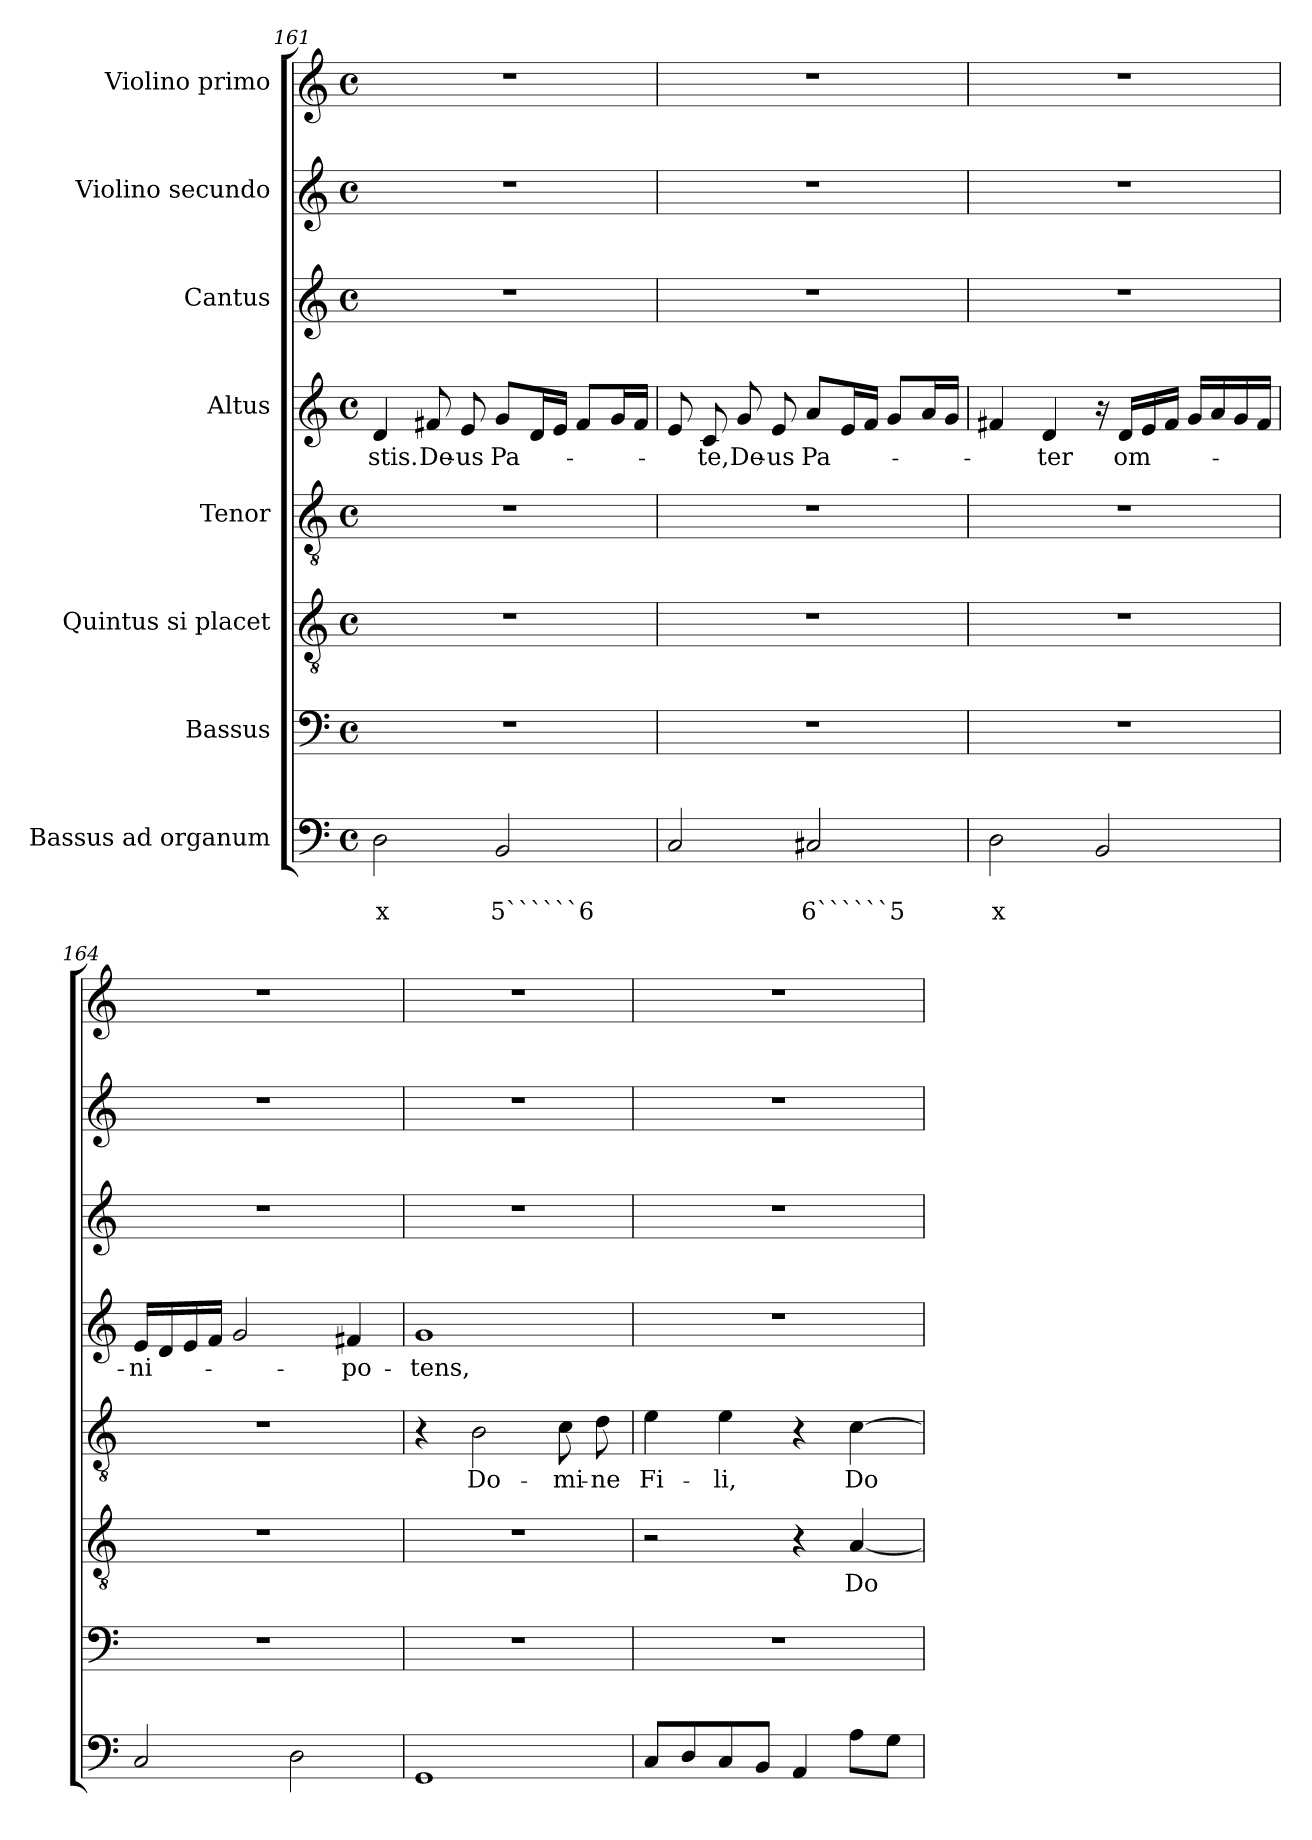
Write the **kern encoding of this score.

**kern	**text	**text	**kern	**kern	**text	**kern	**text	**kern	**text	**kern	**kern	**kern
*part8	*part8	*part8	*part7	*part6	*part6	*part5	*part5	*part4	*part4	*part3	*part2	*part1
*staff8	*staff8	*staff8	*staff7	*staff6	*staff6	*staff5	*staff5	*staff4	*staff4	*staff3	*staff2	*staff1
*I"Bassus ad organum	*	*	*I"Bassus	*I"Quintus si placet	*	*I"Tenor	*	*I"Altus	*	*I"Cantus	*I"Violino secundo	*I"Violino primo
!!LO:LB:g=z
*clefF4	*	*	*clefF4	*clefGv2	*	*clefGv2	*	*clefG2	*	*clefG2	*clefG2	*clefG2
*k[]	*	*	*k[]	*k[]	*	*k[]	*	*k[]	*	*k[]	*k[]	*k[]
*C:	*	*	*C:	*C:	*	*C:	*	*C:	*	*C:	*C:	*C:
*M4/4	*	*	*M4/4	*M4/4	*	*M4/4	*	*M4/4	*	*M4/4	*M4/4	*M4/4
*met(c)	*	*	*met(c)	*met(c)	*	*met(c)	*	*met(c)	*	*met(c)	*met(c)	*met(c)
=161	=161	=161	=161	=161	=161	=161	=161	=161	=161	=161	=161	=161
!	!	!LO:LY:b	!	!	!	!	!	!	!LO:LY:b	!	!	!
2D\	.	x	1r	1r	.	1r	.	4d/	-stis.	1r	1r	1r
!	!	!	!	!	!	!	!	!	!LO:LY:b	!	!	!
.	.	.	.	.	.	.	.	8f#X/	De-	.	.	.
!	!	!	!	!	!	!	!	!	!LO:LY:b	!	!	!
.	.	.	.	.	.	.	.	8e/	-us	.	.	.
!	!	!LO:LY:b	!	!	!	!	!	!	!LO:LY:b	!	!	!
2BB/	.	5``````6	.	.	.	.	.	8g/L	Pa-	.	.	.
.	.	.	.	.	.	.	.	16d/L	.	.	.	.
.	.	.	.	.	.	.	.	16e/JJ	.	.	.	.
.	.	.	.	.	.	.	.	8f#/L	.	.	.	.
.	.	.	.	.	.	.	.	16g/L	.	.	.	.
.	.	.	.	.	.	.	.	16f#/JJ	.	.	.	.
=162	=162	=162	=162	=162	=162	=162	=162	=162	=162	=162	=162	=162
2C/	.	.	1r	1r	.	1r	.	8e/	.	1r	1r	1r
!	!	!	!	!	!	!	!	!	!LO:LY:b	!	!	!
.	.	.	.	.	.	.	.	8c/	-te,	.	.	.
!	!	!	!	!	!	!	!	!	!LO:LY:b	!	!	!
.	.	.	.	.	.	.	.	8g/	De-	.	.	.
!	!	!	!	!	!	!	!	!	!LO:LY:b	!	!	!
.	.	.	.	.	.	.	.	8e/	-us	.	.	.
!	!	!LO:LY:b	!	!	!	!	!	!	!LO:LY:b	!	!	!
2C#X/	.	6``````5	.	.	.	.	.	8a/L	Pa-	.	.	.
.	.	.	.	.	.	.	.	16e/L	.	.	.	.
.	.	.	.	.	.	.	.	16f/JJ	.	.	.	.
.	.	.	.	.	.	.	.	8g/L	.	.	.	.
.	.	.	.	.	.	.	.	16a/L	.	.	.	.
.	.	.	.	.	.	.	.	16g/JJ	.	.	.	.
=163	=163	=163	=163	=163	=163	=163	=163	=163	=163	=163	=163	=163
!	!	!LO:LY:b	!	!	!	!	!	!	!	!	!	!
2D\	.	x	1r	1r	.	1r	.	4f#X/	.	1r	1r	1r
!	!	!	!	!	!	!	!	!	!LO:LY:b	!	!	!
.	.	.	.	.	.	.	.	4d/	-ter	.	.	.
2BB/	.	.	.	.	.	.	.	16r	.	.	.	.
!	!	!	!	!	!	!	!	!	!LO:LY:b	!	!	!
.	.	.	.	.	.	.	.	16d/LL	om-	.	.	.
.	.	.	.	.	.	.	.	16e/	.	.	.	.
.	.	.	.	.	.	.	.	16f#/JJ	.	.	.	.
.	.	.	.	.	.	.	.	16g/LL	.	.	.	.
.	.	.	.	.	.	.	.	16a/	.	.	.	.
.	.	.	.	.	.	.	.	16g/	.	.	.	.
.	.	.	.	.	.	.	.	16f#/JJ	.	.	.	.
=164	=164	=164	=164	=164	=164	=164	=164	=164	=164	=164	=164	=164
!	!	!	!	!	!	!	!	!	!LO:LY:b	!	!	!
2C/	.	.	1r	1r	.	1r	.	16e/LL	-ni-	1r	1r	1r
.	.	.	.	.	.	.	.	16d/	.	.	.	.
.	.	.	.	.	.	.	.	16e/	.	.	.	.
.	.	.	.	.	.	.	.	16f/JJ	.	.	.	.
.	.	.	.	.	.	.	.	2g/	.	.	.	.
2D\	.	.	.	.	.	.	.	.	.	.	.	.
!	!	!	!	!	!	!	!	!	!LO:LY:b	!	!	!
.	.	.	.	.	.	.	.	4f#X/	-po-	.	.	.
=165	=165	=165	=165	=165	=165	=165	=165	=165	=165	=165	=165	=165
!	!	!	!	!	!	!	!	!	!LO:LY:b	!	!	!
1GG	.	.	1r	1r	.	4r	.	1g	-tens,	1r	1r	1r
!	!	!	!	!	!	!	!LO:LY:b	!	!	!	!	!
.	.	.	.	.	.	2B\	Do-	.	.	.	.	.
!	!	!	!	!	!	!	!LO:LY:b	!	!	!	!	!
.	.	.	.	.	.	8c\	-mi-	.	.	.	.	.
!	!	!	!	!	!	!	!LO:LY:b	!	!	!	!	!
.	.	.	.	.	.	8d\	-ne	.	.	.	.	.
!!LO:PB:g=z
=166	=166	=166	=166	=166	=166	=166	=166	=166	=166	=166	=166	=166
!	!	!	!	!	!	!	!LO:LY:b	!	!	!	!	!
8C/L	.	.	1r	2r	.	4e\	Fi-	1r	.	1r	1r	1r
8D/	.	.	.	.	.	.	.	.	.	.	.	.
!	!	!	!	!	!	!	!LO:LY:b	!	!	!	!	!
8C/	.	.	.	.	.	4e\	-li,	.	.	.	.	.
8BB/J	.	.	.	.	.	.	.	.	.	.	.	.
4AA/	.	.	.	4r	.	4r	.	.	.	.	.	.
!	!	!	!	!	!LO:LY:b	!	!LO:LY:b	!	!	!	!	!
8A\L	.	.	.	[4A/	Do-	[4c\	Do-	.	.	.	.	.
8G\J	.	.	.	.	.	.	.	.	.	.	.	.
=	=	=	=	=	=	=	=	=	=	=	=	=
*-	*-	*-	*-	*-	*-	*-	*-	*-	*-	*-	*-	*-
